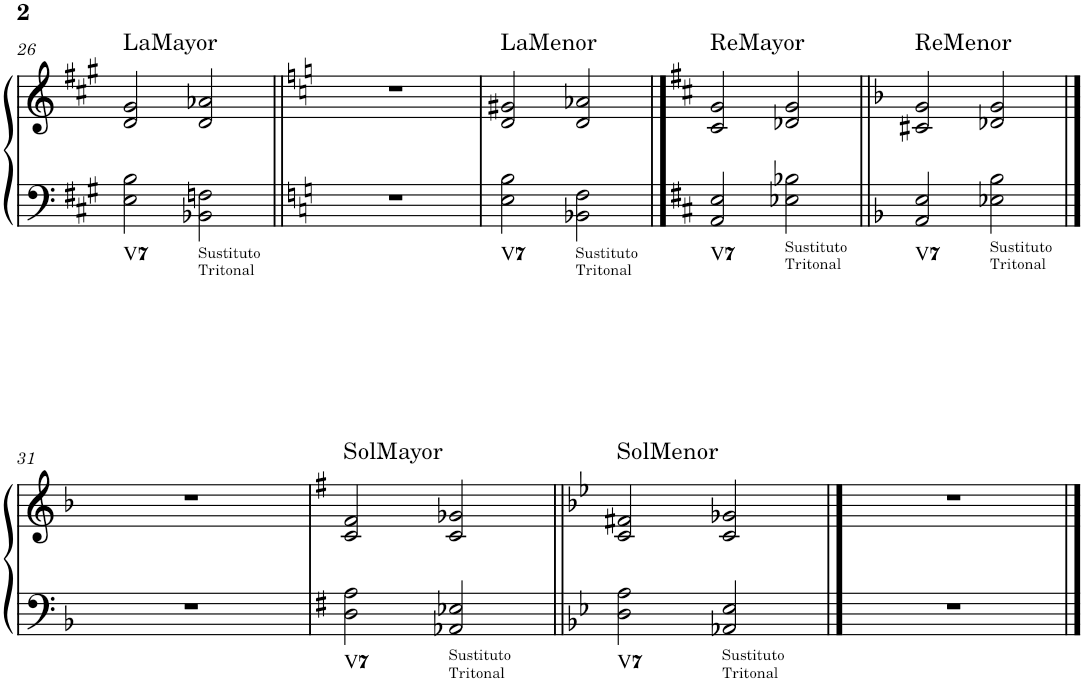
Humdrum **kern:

**kern	**kern	**harte
*part1	*part1	*part1
*staff2	*staff1	*
*I"Piano	*	*
*I'Pno.	*	*
!!LO:PB:g=z
*clefF4	*clefG2	*
*k[f#c#g#]	*k[f#c#g#]	*
*M4/4	*M4/4	*
=26	=26	=26
!	!	!LO:H:kt=LaMayor
2E\ 2B\	2d/ 2g#/	N
!LO:TX:b:t=Sustituto	!	!
!LO:TX:b:t=Tritonal	!	!
2BB-X\ 2Fn\	2d/ 2a-X/	.
=27||	=27||	=27||
*k[]	*k[]	*
1r	1r	.
=28	=28	=28
!	!	!LO:H:kt=LaMenor
2E\ 2B\	2d/ 2g#X/	N
!LO:TX:b:t=Sustituto	!	!
!LO:TX:b:t=Tritonal	!	!
2BB-X\ 2F\	2d/ 2a-X/	.
==29	==29	==29
*k[f#c#]	*k[f#c#]	*
!	!	!LO:H:kt=ReMayor
2AA/ 2E/	2c#/ 2g/	N
!LO:TX:b:t=Sustituto	!	!
!LO:TX:b:t=Tritonal	!	!
2E-X\ 2B-X\	2d-X/ 2g/	.
=30||	=30||	=30||
*k[b-]	*k[b-]	*
!	!	!LO:H:kt=ReMenor
2AA/ 2E/	2c#X/ 2g/	N
!LO:TX:b:t=Sustituto	!	!
!LO:TX:b:t=Tritonal	!	!
2E-X\ 2B-\	2d-X/ 2g/	.
!!LO:LB:g=z
==31	==31	==31
1r	1r	.
=32	=32	=32
*k[f#]	*k[f#]	*
!	!	!LO:H:kt=SolMayor
2D\ 2A\	2c/ 2f#/	N
!LO:TX:b:t=Sustituto	!	!
!LO:TX:b:t=Tritonal	!	!
2AA-X/ 2E-X/	2c/ 2g-X/	.
=33||	=33||	=33||
*k[b-e-]	*k[b-e-]	*
!	!	!LO:H:kt=SolMenor
2D\ 2A\	2c/ 2f#X/	N
!LO:TX:b:t=Sustituto	!	!
!LO:TX:b:t=Tritonal	!	!
2AA-X/ 2E-/	2c/ 2g-X/	.
==34	==34	==34
1r	1r	.
==	==	==
*-	*-	*-
